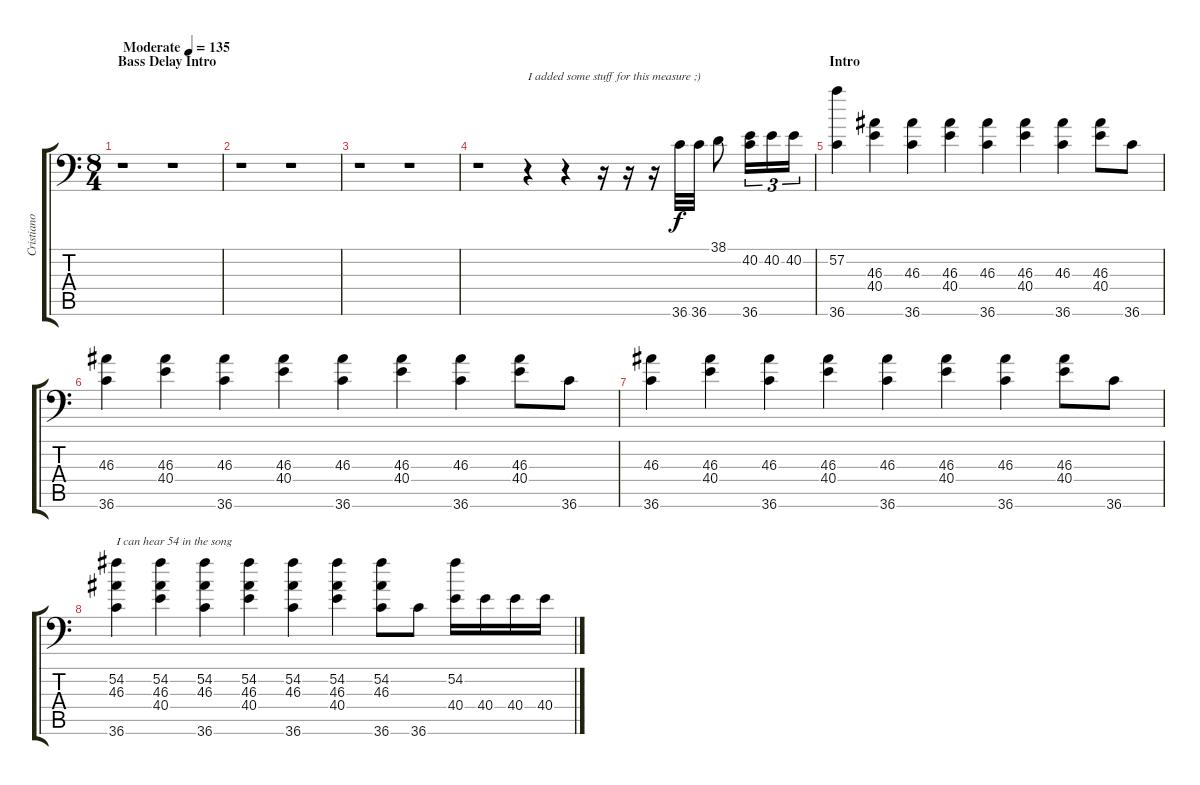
\track ("Cristiano \"CriZ\" Mozzati" "Cristiano ") {instrument acousticgrandpiano}
\staff {score tabs}
\tuning (C-1 C-1 C-1 C-1 C-1 C-1) {hide}
\ts (8 4)
\section ("" "Bass Delay Intro")
\tempo (135 "Moderate")
\clef f4
\ks c
r.1{dy f instrument acousticgrandpiano} r.1 |
r.1 r.1 |
r.1 r.1 |
r.1 r.4{txt "I added some stuff for this measure ;)"} r.4 r.16 r.16 r.16 36.6.32 36.6.32 38.1.8 (40.2 36.6).16{tu (3 2)} 40.2.16{tu (3 2)} 40.2.16{tu (3 2)} |
\section ("" "Intro")
(57.2 36.6).4 (46.3 40.4).4 (46.3 36.6).4 (46.3 40.4).4 (46.3 36.6).4 (46.3 40.4).4 (46.3 36.6).4 (46.3 40.4).8 36.6.8 |
(46.3 36.6).4 (46.3 40.4).4 (46.3 36.6).4 (46.3 40.4).4 (46.3 36.6).4 (46.3 40.4).4 (46.3 36.6).4 (46.3 40.4).8 36.6.8 |
(46.3 36.6).4 (46.3 40.4).4 (46.3 36.6).4 (46.3 40.4).4 (46.3 36.6).4 (46.3 40.4).4 (46.3 36.6).4 (46.3 40.4).8 36.6.8 |
(54.2 46.3 36.6).4{txt "I can hear 54 in the song"} (54.2 46.3 40.4).4 (54.2 46.3 36.6).4 (54.2 46.3 40.4).4 (54.2 46.3 36.6).4 (54.2 46.3 40.4).4 (54.2 46.3 36.6).8 36.6.8 (54.2 40.4).16 40.4.16 40.4.16 40.4.16
